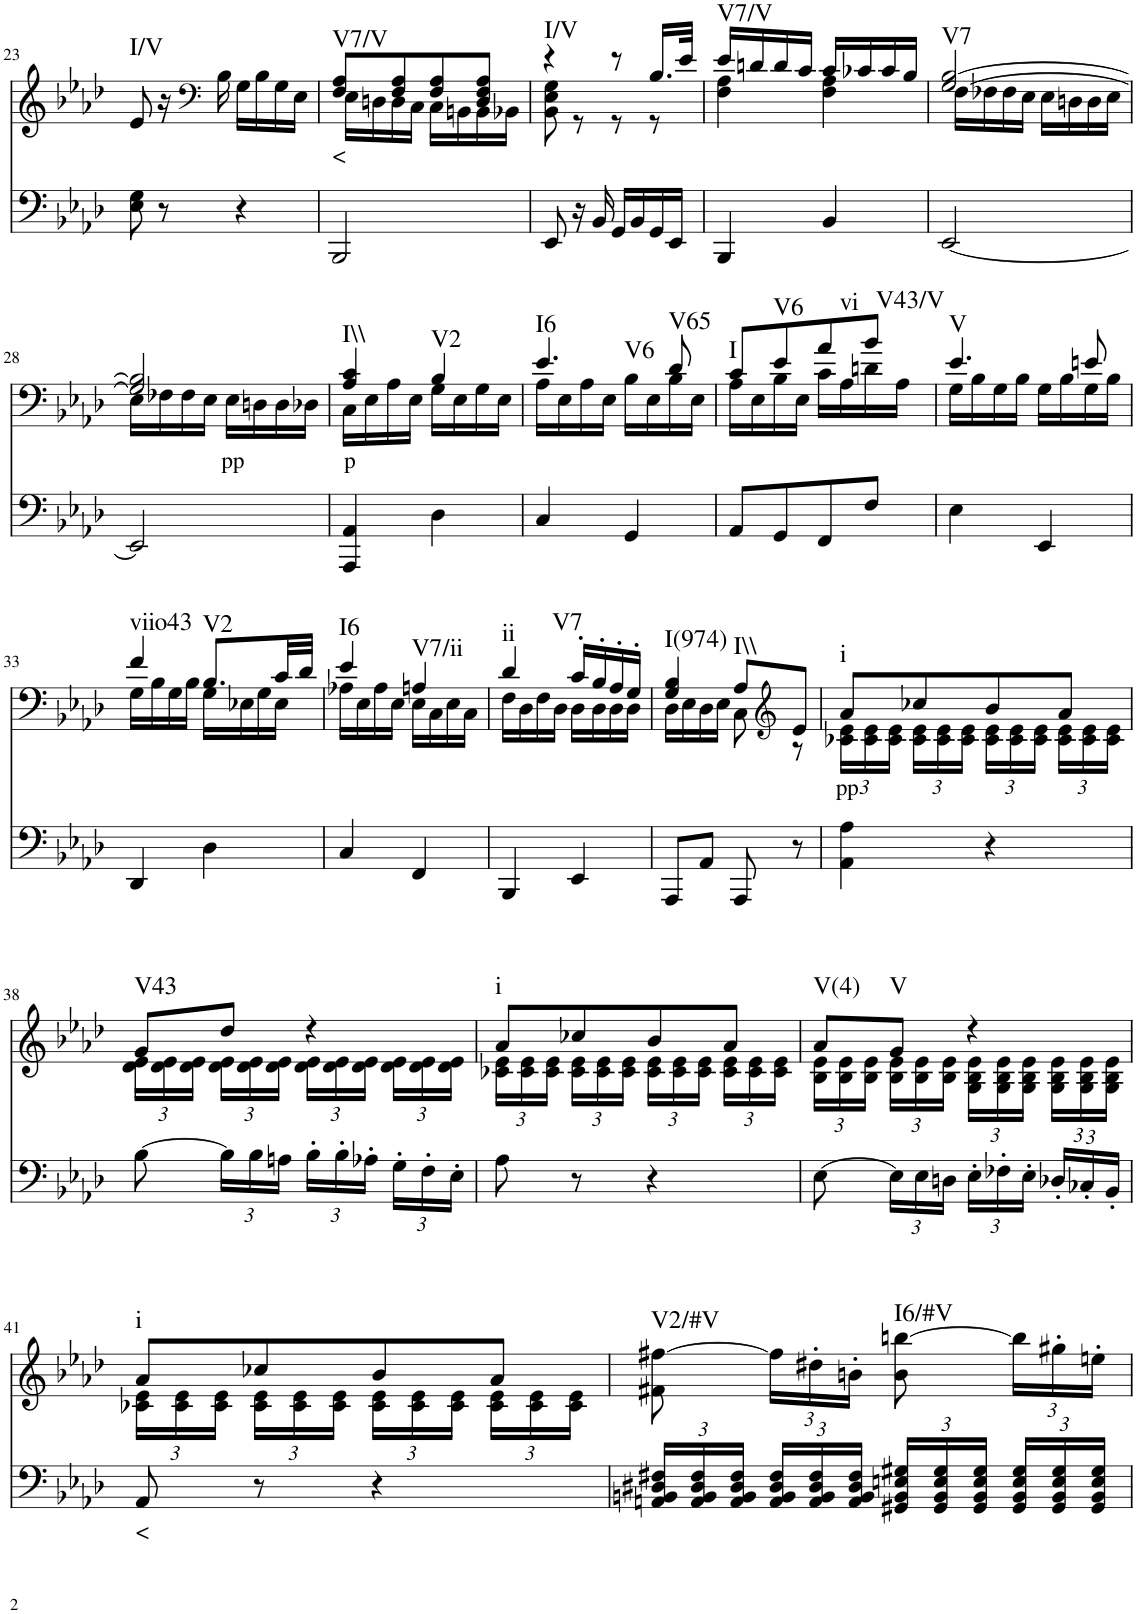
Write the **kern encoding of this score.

**kern	**text	**kern	**text	**harte
*part2	*part2	*part1	*part1	*part1
*staff2	*staff2	*staff1	*staff1	*
*I"piano	*	*I"piano	*	*
*I'Pno	*	*I'Pno	*	*
!!LO:PB:g=z
*clefF4	*	*clefG2	*	*
*k[b-e-a-d-]	*	*k[b-e-a-d-]	*	*
*A-:	*	*A-:	*	*
*M2/4	*	*M2/4	*	*
=23	=23	=23	=23	=23
!	!	!	!	!LO:H:kt=I/V
8E-\ 8G\	.	8e-/	.	N
8r	.	16r	.	.
*	*	*clefF4	*	*
.	.	16B-\	.	.
4r	.	16G\LL	.	.
.	.	16B-\	.	.
.	.	16G\	.	.
.	.	16E-\JJ	.	.
=24	=24	=24	=24	=24
*	*	*^	*	*
!	!	!	!	!LO:LY:b	!LO:H:kt=V7/V
2BBB-/	.	8F/ 8A-/L	16E-\LL	<	N
.	.	.	16Dn\	.	.
.	.	8F/ 8A-/	16D\	.	.
.	.	.	16C\JJ	.	.
.	.	8F/ 8A-/	16C\LL	.	.
.	.	.	16BBn\	.	.
.	.	8D/ 8F/ 8A-/J	16BB\	.	.
.	.	.	16BB-X\JJ	.	.
=25	=25	=25	=25	=25	=25
!	!	!	!	!	!LO:H:kt=I/V
8EE-/	.	4r	8BB-\ 8E-\ 8G\	.	N
16r	.	.	8r	.	.
16BB-/	.	.	.	.	.
16GG/LL	.	8r	8r	.	.
16BB-/	.	.	.	.	.
16GG/	.	16.B-/LL	8r	.	.
16EE-/JJ	.	.	.	.	.
.	.	32e-/JJk	.	.	.
=26	=26	=26	=26	=26	=26
!	!	!	!	!	!LO:H:kt=V7/V
4BBB-/	.	16e-/LL	4F\ 4A-\	.	N
.	.	16dn/	.	.	.
.	.	16d/	.	.	.
.	.	16c/JJ	.	.	.
4BB-/	.	16c/LL	4F\ 4A-\	.	.
.	.	16c-X/	.	.	.
.	.	16c-/	.	.	.
.	.	16B-/JJ	.	.	.
=27	=27	=27	=27	=27	=27
!	!	!	!	!	!LO:H:kt=V7
[2EE-/	.	[2G/ [2B-/	16F\LL	.	N
.	.	.	16F-X\	.	.
.	.	.	16F-\	.	.
.	.	.	16E-\JJ	.	.
.	.	.	16E-\LL	.	.
.	.	.	16Dn\	.	.
.	.	.	16D\	.	.
.	.	.	16E-\JJ	.	.
!!LO:LB:g=z	!!
=28	=28	=28	=28	=28	=28
2EE-/]	.	2G/] 2B-/]	16E-\LL	.	.
.	.	.	16F-X\	.	.
.	.	.	16F-\	.	.
.	.	.	16E-\JJ	.	.
!	!	!	!	!LO:LY:b	!
.	.	.	16E-\LL	pp	.
.	.	.	16Dn\	.	.
.	.	.	16D\	.	.
.	.	.	16D-X\JJ	.	.
=29	=29	=29	=29	=29	=29
!	!	!	!	!LO:LY:b	!LO:H:kt=I\\
4AAA-/ 4AA-/	.	4A-/ 4c/	16C\LL	p	N
.	.	.	16E-\	.	.
.	.	.	16A-\	.	.
.	.	.	16E-\JJ	.	.
!	!	!	!	!	!LO:H:kt=V2
4D-\	.	4B-/	16G\LL	.	N
.	.	.	16E-\	.	.
.	.	.	16G\	.	.
.	.	.	16E-\JJ	.	.
=30	=30	=30	=30	=30	=30
!	!	!	!	!	!LO:H:n=1:kt=I6
!	!	!	!	!	!LO:H:n=2:kt=V6
4C/	.	4.e-/	16A-\LL	.	N N
.	.	.	16E-\	.	.
.	.	.	16A-\	.	.
.	.	.	16E-\JJ	.	.
4GG/	.	.	16B-\LL	.	.
.	.	.	16E-\	.	.
!	!	!	!	!	!LO:H:kt=V65
.	.	8d-/	16B-\	.	N
.	.	.	16E-\JJ	.	.
=31	=31	=31	=31	=31	=31
!	!	!	!	!	!LO:H:kt=I
8AA-/L	.	8c/L	16A-\LL	.	N
.	.	.	16E-\	.	.
!	!	!	!	!	!LO:H:kt=V6
8GG/	.	8e-/	16B-\	.	N
.	.	.	16E-\JJ	.	.
!	!	!	!	!	!LO:H:kt=vi
8FF/	.	8a-/	16c\LL	.	N
.	.	.	16A-\	.	.
!	!	!	!	!	!LO:H:kt=V43/V
8F/J	.	8b-/J	16dn\	.	N
.	.	.	16A-\JJ	.	.
=32	=32	=32	=32	=32	=32
!	!	!	!	!	!LO:H:kt=V
4E-\	.	4.e-/	16G\LL	.	N
.	.	.	16B-\	.	.
.	.	.	16G\	.	.
.	.	.	16B-\JJ	.	.
4EE-/	.	.	16G\LL	.	.
.	.	.	16B-\	.	.
.	.	8en/	16G\	.	.
.	.	.	16B-\JJ	.	.
!!LO:LB:g=z	!!
=33	=33	=33	=33	=33	=33
!	!	!	!	!	!LO:H:kt=viio43
4DD-/	.	4f/	16G\LL	.	N
.	.	.	16B-\	.	.
.	.	.	16G\	.	.
.	.	.	16B-\JJ	.	.
!	!	!	!	!	!LO:H:kt=V2
4D-\	.	8.B-/L	16G\LL	.	N
.	.	.	16E-X\	.	.
.	.	.	16G\	.	.
.	.	32c/LL	16E-\JJ	.	.
.	.	32d-/JJJ	.	.	.
=34	=34	=34	=34	=34	=34
!	!	!	!	!	!LO:H:kt=I6
4C/	.	4e-/	16A-X\LL	.	N
.	.	.	16E-\	.	.
.	.	.	16A-\	.	.
.	.	.	16E-\JJ	.	.
!	!	!	!	!	!LO:H:kt=V7/ii
4FF/	.	4An/	16E-\LL	.	N
.	.	.	16C\	.	.
.	.	.	16E-\	.	.
.	.	.	16C\JJ	.	.
=35	=35	=35	=35	=35	=35
!	!	!	!	!	!LO:H:kt=ii
4BBB-/	.	4d-/	16F\LL	.	N
.	.	.	16D-\	.	.
.	.	.	16F\	.	.
.	.	.	16D-\JJ	.	.
!	!	!	!	!	!LO:H:kt=V7
4EE-/	.	16c'/LL	16D-\LL	.	N
.	.	16B-'/	16D-\	.	.
.	.	16A-'/	16D-\	.	.
.	.	16G'/JJ	16D-\JJ	.	.
=36	=36	=36	=36	=36	=36
!	!	!	!	!	!LO:H:kt=I(974)
8AAA-/L	.	4G/ 4B-/	16D-\LL	.	N
.	.	.	16E-\	.	.
8AA-/J	.	.	16D-\	.	.
.	.	.	16E-\JJ	.	.
!	!	!	!	!	!LO:H:kt=I\\
8AAA-/	.	8A-/L	8C\	.	N
*	*	*clefG2	*	*	*
8r	.	8e-/J	8r	.	.
=37	=37	=37	=37	=37	=37
*	*	*	*Xbrackettup	*	*
!	!	!	!	!LO:LY:b	!LO:H:kt=i
4AA-\ 4A-\	.	8a-/L	24c-X\ 24e-\LL	pp	N
.	.	.	24c-\ 24e-\	.	.
.	.	.	24c-\ 24e-\JJ	.	.
.	.	8cc-X/	24c-\ 24e-\LL	.	.
.	.	.	24c-\ 24e-\	.	.
.	.	.	24c-\ 24e-\JJ	.	.
4r	.	8b-/	24c-\ 24e-\LL	.	.
.	.	.	24c-\ 24e-\	.	.
.	.	.	24c-\ 24e-\JJ	.	.
.	.	8a-/J	24c-\ 24e-\LL	.	.
.	.	.	24c-\ 24e-\	.	.
.	.	.	24c-\ 24e-\JJ	.	.
!!LO:LB:g=z	!!
=38	=38	=38	=38	=38	=38
!	!	!	!	!	!LO:H:kt=V43
[8B-\	.	8g/L	24d-\ 24e-\LL	.	N
.	.	.	24d-\ 24e-\	.	.
.	.	.	24d-\ 24e-\JJ	.	.
*Xbrackettup	*	*	*	*	*
24B-\LL]	.	8dd-/J	24d-\ 24e-\LL	.	.
24B-\	.	.	24d-\ 24e-\	.	.
24An\JJ	.	.	24d-\ 24e-\JJ	.	.
24B-'\LL	.	4r	24d-\ 24e-\LL	.	.
24B-'\	.	.	24d-\ 24e-\	.	.
24A-X'\JJ	.	.	24d-\ 24e-\JJ	.	.
24G'\LL	.	.	24d-\ 24e-\LL	.	.
24F'\	.	.	24d-\ 24e-\	.	.
24E-'\JJ	.	.	24d-\ 24e-\JJ	.	.
=39	=39	=39	=39	=39	=39
!	!	!	!	!	!LO:H:kt=i
8A-\	.	8a-/L	24c-X\ 24e-\LL	.	N
.	.	.	24c-\ 24e-\	.	.
.	.	.	24c-\ 24e-\JJ	.	.
8r	.	8cc-X/	24c-\ 24e-\LL	.	.
.	.	.	24c-\ 24e-\	.	.
.	.	.	24c-\ 24e-\JJ	.	.
4r	.	8b-/	24c-\ 24e-\LL	.	.
.	.	.	24c-\ 24e-\	.	.
.	.	.	24c-\ 24e-\JJ	.	.
.	.	8a-/J	24c-\ 24e-\LL	.	.
.	.	.	24c-\ 24e-\	.	.
.	.	.	24c-\ 24e-\JJ	.	.
=40	=40	=40	=40	=40	=40
!	!	!	!	!	!LO:H:kt=V(4)
[8E-\	.	8a-/L	24B-\ 24e-\LL	.	N
.	.	.	24B-\ 24e-\	.	.
.	.	.	24B-\ 24e-\JJ	.	.
!	!	!	!	!	!LO:H:kt=V
24E-\LL]	.	8g/J	24B-\ 24e-\LL	.	N
24E-\	.	.	24B-\ 24e-\	.	.
24Dn\JJ	.	.	24B-\ 24e-\JJ	.	.
24E-'\LL	.	4r	24G\ 24B-\ 24e-\LL	.	.
24F-X'\	.	.	24G\ 24B-\ 24e-\	.	.
24E-'\JJ	.	.	24G\ 24B-\ 24e-\JJ	.	.
24D-X'/LL	.	.	24G\ 24B-\ 24e-\LL	.	.
24C-X'/	.	.	24G\ 24B-\ 24e-\	.	.
24BB-'/JJ	.	.	24G\ 24B-\ 24e-\JJ	.	.
!!LO:LB:g=z	!!
=41	=41	=41	=41	=41	=41
!	!LO:LY:b	!	!	!	!LO:H:kt=i
8AA-/	<	8a-/L	24c-X\ 24e-\LL	.	N
.	.	.	24c-\ 24e-\	.	.
.	.	.	24c-\ 24e-\JJ	.	.
8r	.	8cc-X/	24c-\ 24e-\LL	.	.
.	.	.	24c-\ 24e-\	.	.
.	.	.	24c-\ 24e-\JJ	.	.
4r	.	8b-/	24c-\ 24e-\LL	.	.
.	.	.	24c-\ 24e-\	.	.
.	.	.	24c-\ 24e-\JJ	.	.
.	.	8a-/J	24c-\ 24e-\LL	.	.
.	.	.	24c-\ 24e-\	.	.
.	.	.	24c-\ 24e-\JJ	.	.
=42	=42	=42	=42	=42	=42
!	!	!	!	!	!LO:H:kt=V2/#V
*	*	*v	*v	*	*
24AAn/ 24BBn/ 24D#X/ 24F#X/LL	.	8f#X\ [8ff#X\	.	N
24AA/ 24BB/ 24D#/ 24F#/	.	.	.	.
24AA/ 24BB/ 24D#/ 24F#/JJ	.	.	.	.
24AA/ 24BB/ 24D#/ 24F#/LL	.	24ff#\LL]	.	.
24AA/ 24BB/ 24D#/ 24F#/	.	24dd#X'\	.	.
24AA/ 24BB/ 24D#/ 24F#/JJ	.	24bn'\JJ	.	.
!	!	!	!	!LO:H:kt=I6/#V
24GG#X/ 24BB/ 24En/ 24G#X/LL	.	8b\ [8bbn\	.	N
24GG#/ 24BB/ 24E/ 24G#/	.	.	.	.
24GG#/ 24BB/ 24E/ 24G#/JJ	.	.	.	.
24GG#/ 24BB/ 24E/ 24G#/LL	.	24bb\LL]	.	.
24GG#/ 24BB/ 24E/ 24G#/	.	24gg#X'\	.	.
24GG#/ 24BB/ 24E/ 24G#/JJ	.	24een'\JJ	.	.
=	=	=	=	=
*-	*-	*-	*-	*-
